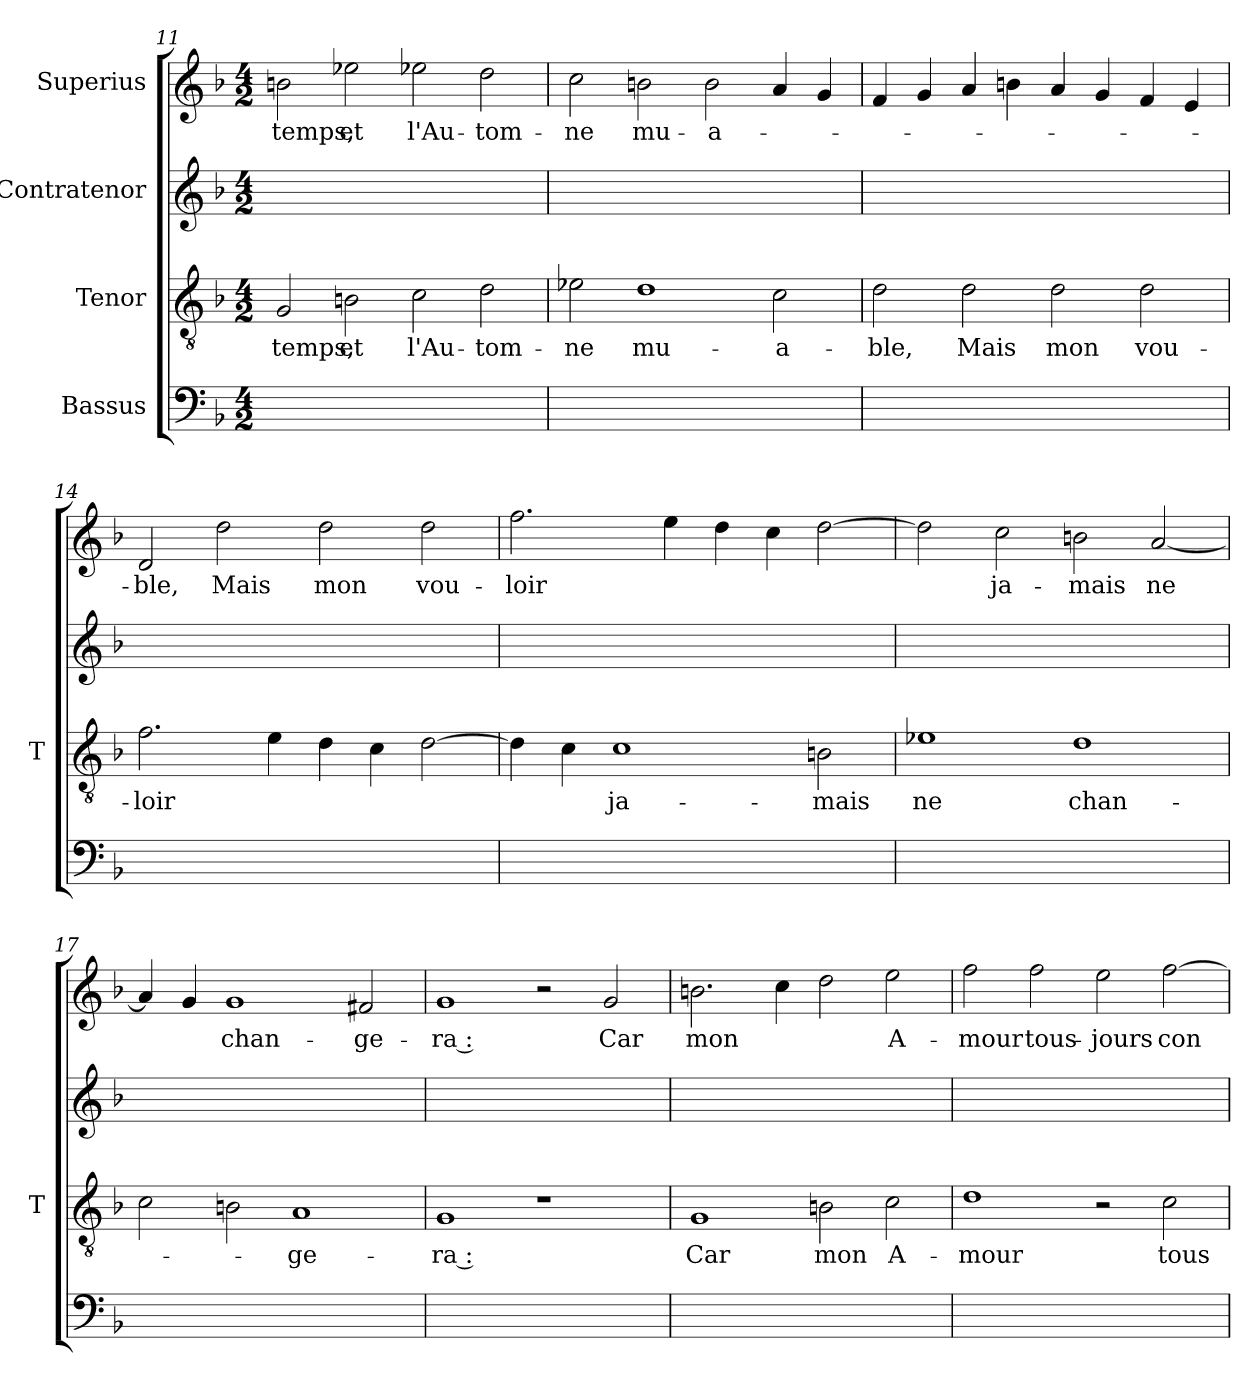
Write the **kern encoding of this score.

**kern	**kern	**text	**kern	**kern	**text
*part4	*part3	*part3	*part2	*part1	*part1
*staff4	*staff3	*staff3	*staff2	*staff1	*staff1
*I"Bassus	*I"Tenor	*	*I"Contratenor	*I"Superius	*
*	*I'T	*	*	*	*
*clefF4	*clefGv2	*	*clefG2	*clefG2	*
*k[b-]	*k[b-]	*	*k[b-]	*k[b-]	*
*M4/2	*M4/2	*	*M4/2	*M4/2	*
=11	=11	=11	=11	=11	=11
0ryy	2G	-temps,	0ryy	2b	-temps,
.	2B	-et	.	2ee-X	-et
.	2c	l'Au-	.	2ee-X	l'Au-
.	2d	tom-	.	2dd	tom-
=12	=12	=12	=12	=12	=12
0ryy	2e-X	-ne	0ryy	2cc	-ne
.	1d	mu-	.	2b	mu-
.	.	.	.	2b	a-
.	2c	a-	.	4a	.
.	.	.	.	4g	.
=13	=13	=13	=13	=13	=13
0ryy	2d	-ble,	0ryy	4f	.
.	.	.	.	4g	.
.	2d	-Mais	.	4a	.
.	.	.	.	4b	.
.	2d	-mon	.	4a	.
.	.	.	.	4g	.
.	2d	vou-	.	4f	.
.	.	.	.	4e	.
=14	=14	=14	=14	=14	=14
0ryy	2.f	-loir	0ryy	2d	-ble,
.	.	.	.	2dd	-Mais
.	4e	.	.	.	.
.	4d	.	.	2dd	-mon
.	4c	.	.	.	.
.	[2d	.	.	2dd	vou-
=15	=15	=15	=15	=15	=15
0ryy	4d]	.	0ryy	2.ff	-loir
.	4c	.	.	.	.
.	1c	ja-	.	.	.
.	.	.	.	4ee	.
.	.	.	.	4dd	.
.	.	.	.	4cc	.
.	2B	-mais	.	[2dd	.
=16	=16	=16	=16	=16	=16
0ryy	1e-X	-ne	0ryy	2dd]	.
.	.	.	.	2cc	ja-
.	1d	chan-	.	2b	-mais
.	.	.	.	[2a	-ne
=17	=17	=17	=17	=17	=17
0ryy	2c	.	0ryy	4a]	.
.	.	.	.	4g	.
.	2B	.	.	1g	chan-
.	1A	ge-	.	.	.
.	.	.	.	2f#X	ge-
=18	=18	=18	=18	=18	=18
0ryy	1G	-ra :	0ryy	1g	-ra :
.	1r	.	.	2r	.
.	.	.	.	2g	-Car
=19	=19	=19	=19	=19	=19
0ryy	1G	-Car	0ryy	2.b	-mon
.	.	.	.	4cc	.
.	2B	-mon	.	2dd	.
.	2c	A-	.	2ee	A-
=20	=20	=20	=20	=20	=20
0ryy	1d	-mour	0ryy	2ff	-mour
.	.	.	.	2ff	tous-
.	2r	.	.	2ee	-jours
.	2c	tous-	.	[2ff	con-
=	=	=	=	=	=
*-	*-	*-	*-	*-	*-
